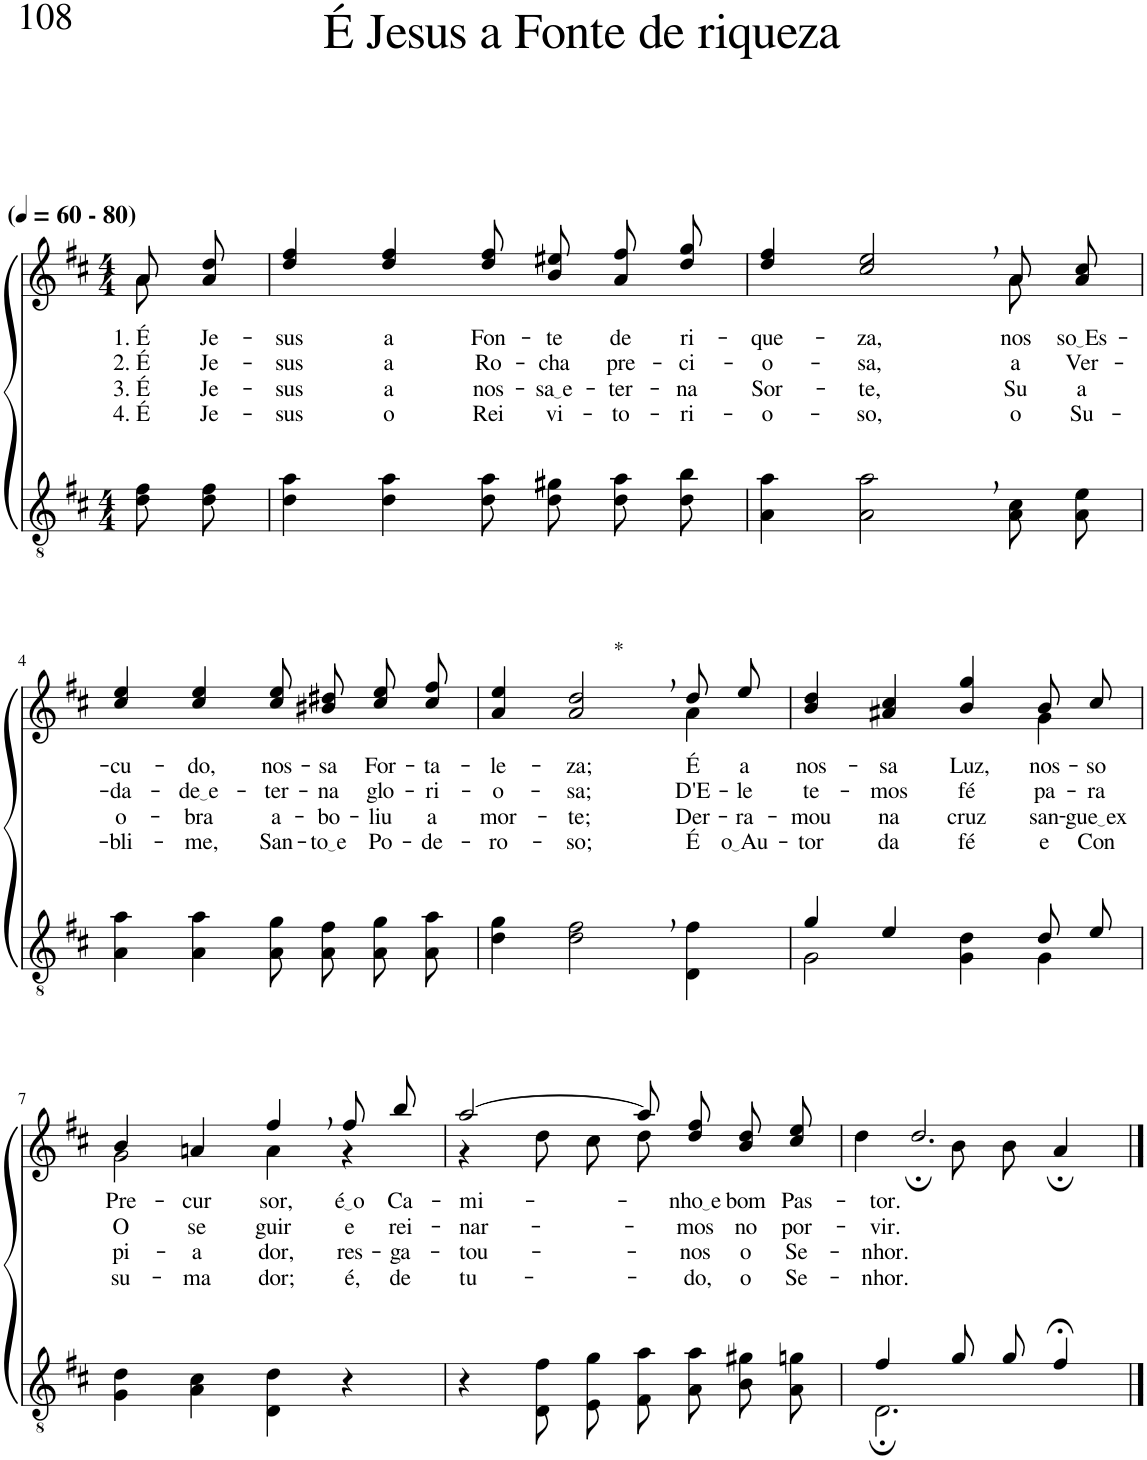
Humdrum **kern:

**kern	**kern	**text	**text	**text	**text
*part2	*part1	*part1	*part1	*part1	*part1
*staff2	*staff1	*staff1	*staff1	*staff1	*staff1
*I"Parte III e IV	*I"Parte I e II	*	*	*	*
*clefGv2	*clefG2	*	*	*	*
*Trd4c7	*Trd4c7	*	*	*	*
*k[f#c#]	*k[f#c#]	*	*	*	*
*M4/4	*M4/4	*	*	*	*
*MM60	*MM60	*	*	*	*
=1	=1	=1	=1	=1	=1
*	*^	*	*	*	*
!	!LO:TX:a:B:t=(	!	!	!	!	!
!	!LO:TX:a:B:t=- 80)	!	!	!	!	!
!	!	!	!LO:LY:b	!LO:LY:b	!LO:LY:b	!LO:LY:b
8d\ 8f#\L	8a\L	8a\	1. É	2. É	3. É	4. É
!	!	!	!LO:LY:b	!LO:LY:b	!LO:LY:b	!LO:LY:b
8d\ 8f#\J	8a\ 8dd\J	8ryy	Je-	Je-	Je-	Je-
=2	=2	=2	=2	=2	=2	=2
!	!	!	!LO:LY:b	!LO:LY:b	!LO:LY:b	!LO:LY:b
*	*v	*v	*	*	*	*
4d\ 4a\	4dd/ 4ff#/	-sus	-sus	-sus	-sus
!	!	!LO:LY:b	!LO:LY:b	!LO:LY:b	!LO:LY:b
4d\ 4a\	4dd/ 4ff#/	a	a	a	o
!	!	!LO:LY:b	!LO:LY:b	!LO:LY:b	!LO:LY:b
8d\ 8a\L	8dd\ 8ff#\L	Fon-	Ro-	nos-	Rei
!	!	!LO:LY:b	!LO:LY:b	!LO:LY:b	!LO:LY:b
8d\ 8g#X\J	8b\ 8ee#X\J	-te	-cha	sa e	vi-
!	!	!LO:LY:b	!LO:LY:b	!LO:LY:b	!LO:LY:b
8d\ 8a\L	8a\ 8ff#\L	de	pre-	-ter-	-to-
!	!	!LO:LY:b	!LO:LY:b	!LO:LY:b	!LO:LY:b
8d\ 8b\J	8dd\ 8gg\J	ri-	-ci-	-na	-ri-
=3	=3	=3	=3	=3	=3
!	!	!LO:LY:b	!LO:LY:b	!LO:LY:b	!LO:LY:b
*	*^	*	*	*	*
4A\ 4a\	4dd/ 4ff#/	2.ryy	-que-	-o-	Sor-	-o-
!	!	!	!LO:LY:b	!LO:LY:b	!LO:LY:b	!LO:LY:b
2A\, 2a\,	2cc#/, 2ee/,	.	-za,	-sa,	-te,	-so,
!	!	!	!LO:LY:b	!LO:LY:b	!LO:LY:b	!LO:LY:b
8A\ 8c#\L	8a\L	8a\	nos-	a	Su-	o
!	!	!	!LO:LY:b	!LO:LY:b	!LO:LY:b	!LO:LY:b
8A\ 8e\J	8a\ 8cc#\J	8ryy	so Es	Ver-	-a	Su-
!!LO:LB:g=z
=4	=4	=4	=4	=4	=4	=4
!	!	!	!LO:LY:b	!LO:LY:b	!LO:LY:b	!LO:LY:b
*	*v	*v	*	*	*	*
4A\ 4a\	4cc#/ 4ee/	-cu-	-da-	o-	-bli-
!	!	!LO:LY:b	!LO:LY:b	!LO:LY:b	!LO:LY:b
4A\ 4a\	4cc#/ 4ee/	-do,	de e	-bra	-me,
!	!	!LO:LY:b	!LO:LY:b	!LO:LY:b	!LO:LY:b
8A\ 8g\L	8cc#\ 8ee\L	nos-	-ter-	a-	San-
!	!	!LO:LY:b	!LO:LY:b	!LO:LY:b	!LO:LY:b
8A\ 8f#\J	8b#X\ 8dd#X\J	-sa	-na	-bo-	to e
!	!	!LO:LY:b	!LO:LY:b	!LO:LY:b	!LO:LY:b
8A\ 8g\L	8cc#\ 8ee\L	For-	glo-	-liu	Po-
!	!	!LO:LY:b	!LO:LY:b	!LO:LY:b	!LO:LY:b
8A\ 8a\J	8cc#\ 8ff#\J	-ta-	-ri-	a	-de-
=5	=5	=5	=5	=5	=5
!	!	!LO:LY:b	!LO:LY:b	!LO:LY:b	!LO:LY:b
*	*^	*	*	*	*
4d\ 4g\	4a/ 4ee/	2.ryy	-le-	-o-	mor-	-ro-
!	!LO:TX:a:t=*	!	!	!	!	!
!	!	!	!LO:LY:b	!LO:LY:b	!LO:LY:b	!LO:LY:b
2d\, 2f#\,	2a/, 2dd/,	.	-za;	-sa;	-te;	-so;
!	!	!	!LO:LY:b	!LO:LY:b	!LO:LY:b	!LO:LY:b
4D\ 4f#\	8dd/L	4a\	É	D'E-	Der-	É
!	!	!	!LO:LY:b	!LO:LY:b	!LO:LY:b	!LO:LY:b
.	8ee/J	.	a	-le	-ra-	o Au
=6	=6	=6	=6	=6	=6	=6
*^	*	*	*	*	*	*
!	!	!	!	!LO:LY:b	!LO:LY:b	!LO:LY:b	!LO:LY:b
4g/	2G\	4b/ 4dd/	2.ryy	nos-	te-	-mou	-tor
!	!	!	!	!LO:LY:b	!LO:LY:b	!LO:LY:b	!LO:LY:b
4e/	.	4a#X/ 4cc#/	.	-sa	-mos	na	da
!	!	!	!	!LO:LY:b	!LO:LY:b	!LO:LY:b	!LO:LY:b
4ryy	4G\ 4d\	4b/ 4gg/	.	Luz,	fé	cruz	fé
!	!	!	!	!LO:LY:b	!LO:LY:b	!LO:LY:b	!LO:LY:b
8d/L	4G\	8b/L	4g\	nos-	pa-	san-	e
!	!	!	!	!LO:LY:b	!LO:LY:b	!LO:LY:b	!LO:LY:b
8e/J	.	8cc#/J	.	-so	-ra	gue ex	Con-
*v	*v	*	*	*	*	*	*
!!LO:LB:g=z	!!
=7	=7	=7	=7	=7	=7	=7
!	!	!	!LO:LY:b	!LO:LY:b	!LO:LY:b	!LO:LY:b
4G\ 4d\	4b/	2g\	Pre-	O	pi-	-su-
!	!	!	!LO:LY:b	!LO:LY:b	!LO:LY:b	!LO:LY:b
4A\ 4c#\	4an/	.	-cur-	se-	-a-	-ma-
!	!	!	!LO:LY:b	!LO:LY:b	!LO:LY:b	!LO:LY:b
4D\ 4d\	4ff#,/	4a\	-sor,	-guir	-dor,	-dor;
!	!	!	!LO:LY:b	!LO:LY:b	!LO:LY:b	!LO:LY:b
4r	8ff#/L	4r	é o	e	-res-	é,
!	!	!	!LO:LY:b	!LO:LY:b	!LO:LY:b	!LO:LY:b
.	8bb/J	.	Ca-	rei-	-ga-	de
=8	=8	=8	=8	=8	=8	=8
!	!	!	!LO:LY:b	!LO:LY:b	!LO:LY:b	!LO:LY:b
4r	[2aa/	4r	-mi-	-nar-	-tou-	tu-
8D\ 8f#\L	.	8dd\	.	.	.	.
8E\ 8g\J	.	8cc#\L	.	.	.	.
8F#\ 8a\L	8aa\L]	8dd\J	.	.	.	.
!	!	!	!LO:LY:b	!LO:LY:b	!LO:LY:b	!LO:LY:b
8A\ 8a\J	8dd\ 8ff#\J	4.ryy	nho e	-mos	-nos	-do,
!	!	!	!LO:LY:b	!LO:LY:b	!LO:LY:b	!LO:LY:b
8B\ 8g#X\L	8b\ 8dd\L	.	bom	no	o	o
!	!	!	!LO:LY:b	!LO:LY:b	!LO:LY:b	!LO:LY:b
8A\ 8gn\J	8cc#\ 8ee\J	.	Pas-	por-	Se-	Se-
=9	=9	=9	=9	=9	=9	=9
*^	*	*	*	*	*	*
!	!	!	!	!LO:LY:b	!LO:LY:b	!LO:LY:b	!LO:LY:b
4f#/	2.D;\	4dd\	2.dd;/	-tor.	-vir.	-nhor.	-nhor.
8g/L	.	8b\L	.	.	.	.	.
8g/J	.	8b\J	.	.	.	.	.
4f#;</	.	4a;/	.	.	.	.	.
*v	*v	*	*	*	*	*	*
*	*v	*v	*	*	*	*
==	==	==	==	==	==
*-	*-	*-	*-	*-	*-
